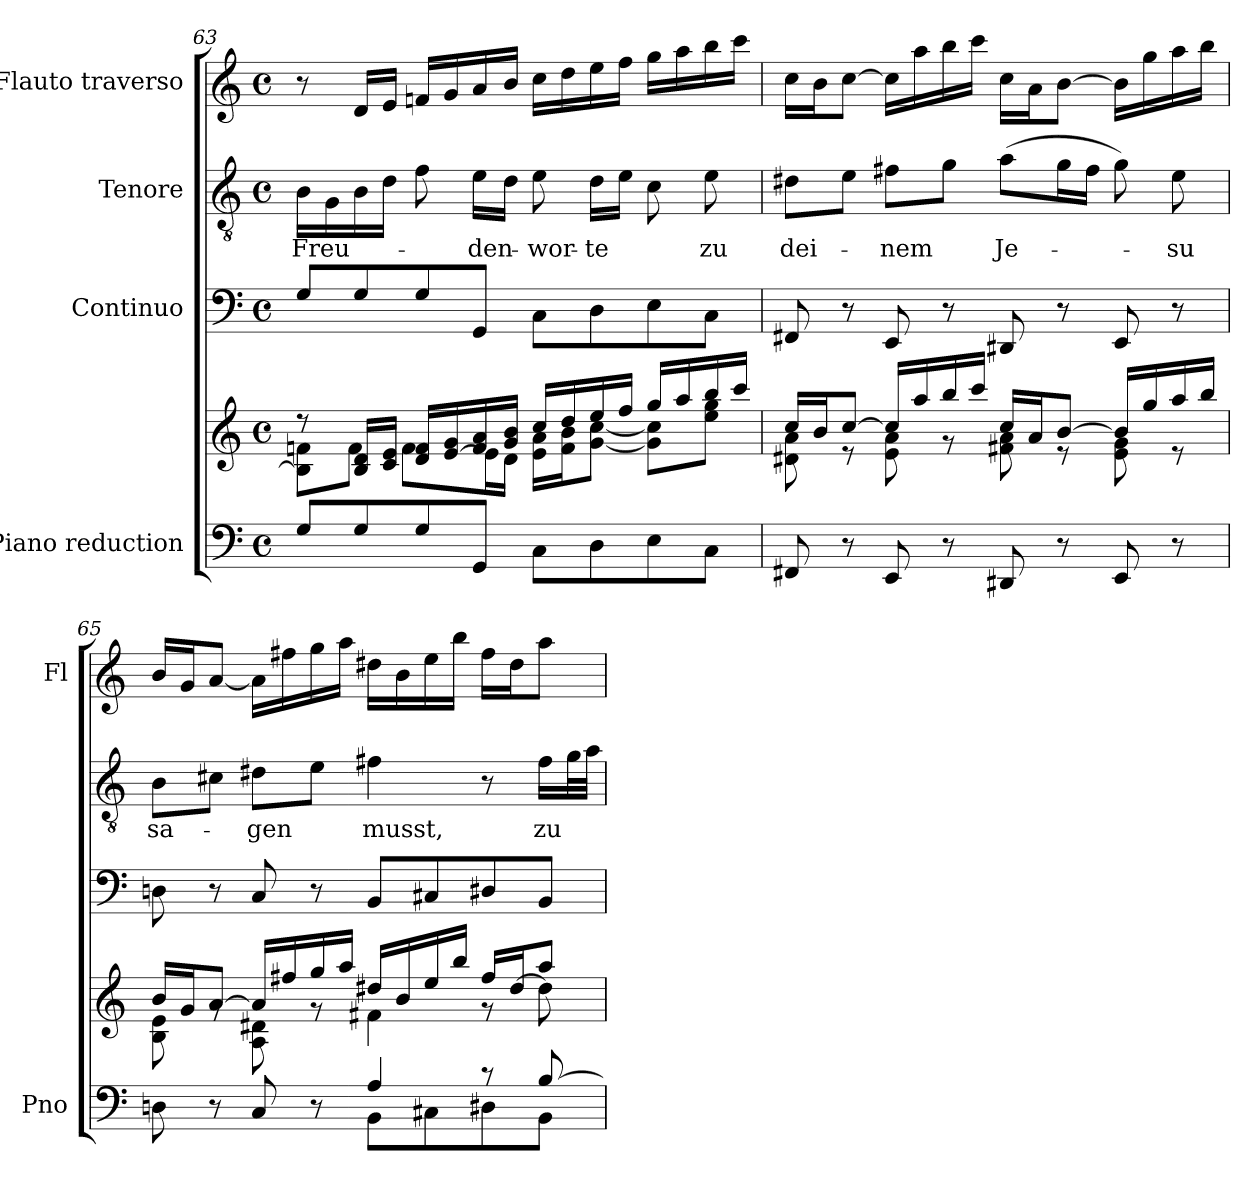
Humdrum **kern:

**kern	**kern	**kern	**kern	**text	**kern
*part4	*part4	*part3	*part2	*part2	*part1
*staff5	*staff4	*staff3	*staff2	*staff2	*staff1
*I"Piano reduction	*	*I"Continuo	*I"Tenore	*	*I"Flauto traverso
*I'Pno	*	*	*	*	*I'Fl
*clefF4	*clefG2	*clefF4	*clefGv2	*	*clefG2
*k[]	*k[]	*k[]	*k[]	*	*k[]
*M4/4	*M4/4	*M4/4	*M4/4	*	*M4/4
*met(c)	*met(c)	*met(c)	*met(c)	*	*met(c)
=63	=63	=63	=63	=63	=63
*	*^	*	*	*	*
!	!	!	!	!	!LO:LY:b	!
8G/L	8r	8B\] 8fn\L	8G/L	16B\LL	Freu-	8r
.	.	.	.	16G\	.	.
8G/	16B/ 16d/LL	8f\J	8G/	16B\	.	16d/LL
.	16c/ 16e/JJ	.	.	16d\JJ	.	16e/JJ
8G/	16d/ 16f/LL	8f\L	8G/	8f\	.	16fn/LL
.	[16e/ 16g/	.	.	.	.	16g/
!	!	!	!	!	!LO:LY:b	!
8GG/J	16f/ 16a/	16e\L]	8GG/J	16e\LL	-den-	16a/
.	16g/ 16b/JJ	16d\JJ	.	16d\JJ	.	16b/JJ
!	!	!	!	!	!LO:LY:b	!
8C\L	16cc/LL	16e\ 16a\LL	8C\L	8e\	-wor-	16cc\LL
.	16dd/	16f\ 16b\J	.	.	.	16dd\
!	!	!	!	!	!LO:LY:b	!
8D\	16ee/	[8g\ [8cc\J	8D\	16d\LL	-te	16ee\
.	16ff/JJ	.	.	16e\JJ	.	16ff\JJ
8E\	16gg/LL	8g\] 8cc\]L	8E\	8c\	.	16gg\LL
.	16aa/	.	.	.	.	16aa\
!	!	!	!	!	!LO:LY:b	!
8C\J	16bb/	8ee\ 8gg\J	8C\J	8e\	zu	16bb\
.	16ccc/JJ	.	.	.	.	16ccc\JJ
!!LO:PB:g=z
=64	=64	=64	=64	=64	=64	=64
!	!	!	!	!	!LO:LY:b	!
8FF#X/	16cc/LL	8d#X\ 8a\	8FF#X/	8d#X\L	dei-	16cc\LL
.	16b/J	.	.	.	.	16b\J
8r	[8cc/J	8r	8r	8e\J	.	[8cc\J
!	!	!	!	!	!LO:LY:b	!
8EE/	16cc/LL]	8e\ 8a\	8EE/	8f#X\L	-nem	16cc\LL]
.	16aa/	.	.	.	.	16aa\
8r	16bb/	8r	8r	8g\J	.	16bb\
.	16ccc/JJ	.	.	.	.	16ccc\JJ
!	!	!	!	!	!LO:LY:b	!
8DD#X/	16cc/LL	8f#X\ 8a\	8DD#X/	(>8a\L	Je-	16cc\LL
.	16a/J	.	.	.	.	16a\J
8r	[8b/J	8r	8r	16g\L	.	[8b\J
.	.	.	.	16f#\JJ	.	.
8EE/	16b/LL]	8e\ 8g\	8EE/	8g\)	.	16b\LL]
.	16gg/	.	.	.	.	16gg\
!	!	!	!	!	!LO:LY:b	!
8r	16aa/	8r	8r	8e\	-su	16aa\
.	16bb/JJ	.	.	.	.	16bb\JJ
=65	=65	=65	=65	=65	=65	=65
*^	*	*	*	*	*	*
!	!	!	!	!	!	!LO:LY:b	!
8Dn\	8ryy	16b/LL	8B\ 8e\	8Dn\	8B\L	sa-	16b/LL
.	.	16g/J	.	.	.	.	16g/J
8r	8ryy	[8a/J	8rg	8r	8c#X\J	.	[8a/J
!	!	!	!	!	!	!LO:LY:b	!
8C/	8ryy	16a/LL]	8A\ 8d#X\	8C/	8d#X\L	-gen	16a\LL]
.	.	16ff#X/	.	.	.	.	16ff#X\
8r	8ryy	16gg/	8rg	8r	8e\J	.	16gg\
.	.	16aa/JJ	.	.	.	.	16aa\JJ
!	!	!	!	!	!	!LO:LY:b	!
4A/	8BB\L	16dd#X/LL	4f#X\	8BB/L	4f#X\	musst,	16dd#X\LL
.	.	16b/	.	.	.	.	16b\
.	8C#X\	16ee/	.	8C#X/	.	.	16ee\
.	.	16bb/JJ	.	.	.	.	16bb\JJ
8r	8D#X\	16ff#/LL	8rg	8D#X/	8r	.	16ff#\LL
.	.	[16dd#/J	.	.	.	.	16dd#\J
!	!	!	!	!	!	!LO:LY:b	!
[8B/	8BB\J	8aa/J	8dd#\]	8BB/J	16f#\LL	zu	8aa\J
.	.	.	.	.	32g\L	.	.
.	.	.	.	.	32a\JJJ	.	.
*v	*v	*	*	*	*	*	*
*	*v	*v	*	*	*	*
=	=	=	=	=	=
*-	*-	*-	*-	*-	*-
